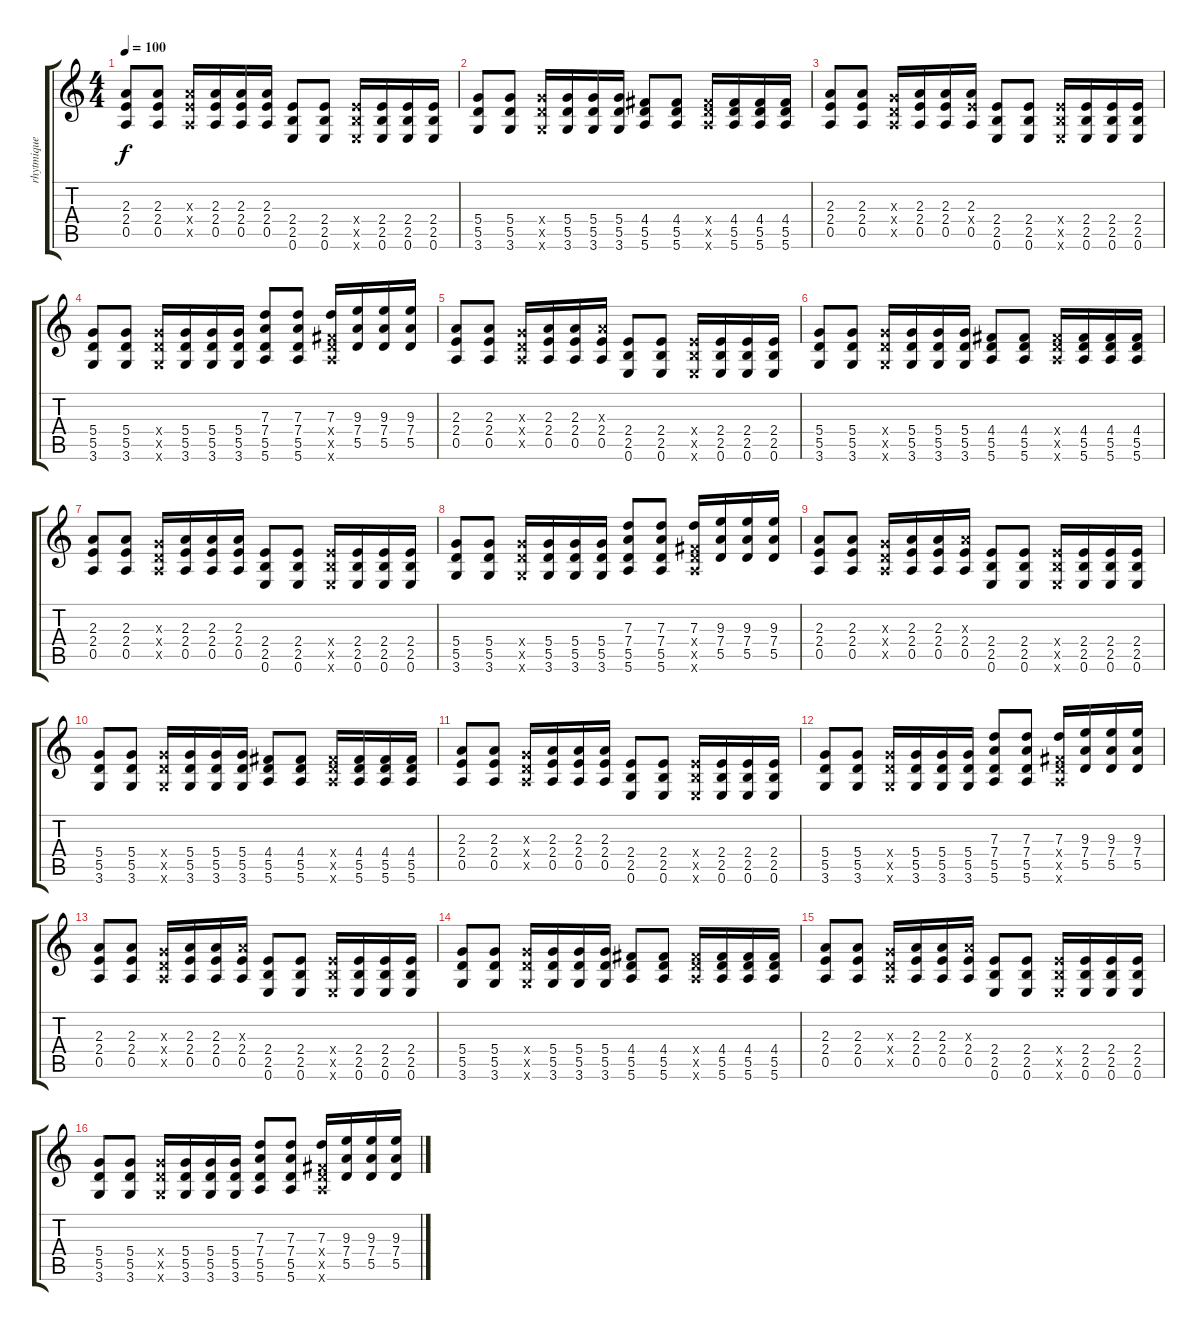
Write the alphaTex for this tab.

\track ("rhytmique 1" "rhytmique ") {instrument acousticguitarsteel}
\staff {score tabs}
\tuning (E4 B3 G3 D3 A2 E2) {hide}
\ts (4 4)
\tempo 100
\clef g2
\ks c
(2.3 2.4 0.5).8{dy f instrument acousticguitarsteel} (2.3 2.4 0.5).8 (2.3{x} 2.4{x} 0.5{x}).16 (2.3 2.4 0.5).16 (2.3 2.4 0.5).16 (2.3 2.4 0.5).16 (2.4 2.5 0.6).8 (2.4 2.5 0.6).8 (2.4{x} 2.5{x} 0.6{x}).16 (2.4 2.5 0.6).16 (2.4 2.5 0.6).16 (2.4 2.5 0.6).16 |
(5.4 5.5 3.6).8 (5.4 5.5 3.6).8 (5.4{x} 5.5{x} 3.6{x}).16 (5.4 5.5 3.6).16 (5.4 5.5 3.6).16 (5.4 5.5 3.6).16 (4.4 5.5 5.6).8 (4.4 5.5 5.6).8 (4.4{x} 5.5{x} 5.6{x}).16 (4.4 5.5 5.6).16 (4.4 5.5 5.6).16 (4.4 5.5 5.6).16 |
(2.3 2.4 0.5).8 (2.3 2.4 0.5).8 (0.3{x} 0.4{x} 0.5{x}).16 (2.3 2.4 0.5).16 (2.3 2.4 0.5).16 (2.3 2.4{x} 0.5).16 (2.4 2.5 0.6).8 (2.4 2.5 0.6).8 (2.4{x} 2.5{x} 0.6{x}).16 (2.4 2.5 0.6).16 (2.4 2.5 0.6).16 (2.4 2.5 0.6).16 |
(5.4 5.5 3.6).8 (5.4 5.5 3.6).8 (5.4{x} 5.5{x} 3.6{x}).16 (5.4 5.5 3.6).16 (5.4 5.5 3.6).16 (5.4 5.5 3.6).16 (7.3 7.4 5.5 5.6).8 (7.3 7.4 5.5 5.6).8 (7.3 4.4{x} 5.5{x} 5.6{x}).16{instrument overdrivenguitar} (9.3 7.4 5.5).16 (9.3 7.4 5.5).16 (9.3 7.4 5.5).16 |
(2.3 2.4 0.5).8{instrument overdrivenguitar} (2.3 2.4 0.5).8 (0.3{x} 0.4{x} 0.5{x}).16 (2.3 2.4 0.5).16 (2.3 2.4 0.5).16 (2.3{x} 2.4 0.5).16 (2.4 2.5 0.6).8 (2.4 2.5 0.6).8 (2.4{x} 2.5{x} 0.6{x}).16 (2.4 2.5 0.6).16 (2.4 2.5 0.6).16 (2.4 2.5 0.6).16 |
(5.4 5.5 3.6).8 (5.4 5.5 3.6).8 (5.4{x} 5.5{x} 3.6{x}).16 (5.4 5.5 3.6).16 (5.4 5.5 3.6).16 (5.4 5.5 3.6).16 (4.4 5.5 5.6).8 (4.4 5.5 5.6).8 (4.4{x} 5.5{x} 5.6{x}).16 (4.4 5.5 5.6).16 (4.4 5.5 5.6).16 (4.4 5.5 5.6).16 |
(2.3 2.4 0.5).8 (2.3 2.4 0.5).8 (0.3{x} 0.4{x} 0.5{x}).16 (2.3 2.4 0.5).16 (2.3 2.4 0.5).16 (2.3 2.4 0.5).16 (2.4 2.5 0.6).8 (2.4 2.5 0.6).8 (2.4{x} 2.5{x} 0.6{x}).16 (2.4 2.5 0.6).16 (2.4 2.5 0.6).16 (2.4 2.5 0.6).16 |
(5.4 5.5 3.6).8 (5.4 5.5 3.6).8 (5.4{x} 5.5{x} 3.6{x}).16 (5.4 5.5 3.6).16 (5.4 5.5 3.6).16 (5.4 5.5 3.6).16 (7.3 7.4 5.5 5.6).8 (7.3 7.4 5.5 5.6).8 (7.3 4.4{x} 5.5{x} 5.6{x}).16 (9.3 7.4 5.5).16 (9.3 7.4 5.5).16 (9.3 7.4 5.5).16 |
(2.3 2.4 0.5).8{instrument overdrivenguitar} (2.3 2.4 0.5).8 (0.3{x} 0.4{x} 0.5{x}).16 (2.3 2.4 0.5).16 (2.3 2.4 0.5).16 (2.3{x} 2.4 0.5).16 (2.4 2.5 0.6).8 (2.4 2.5 0.6).8 (2.4{x} 2.5{x} 0.6{x}).16 (2.4 2.5 0.6).16 (2.4 2.5 0.6).16 (2.4 2.5 0.6).16 |
(5.4 5.5 3.6).8 (5.4 5.5 3.6).8 (5.4{x} 5.5{x} 3.6{x}).16 (5.4 5.5 3.6).16 (5.4 5.5 3.6).16 (5.4 5.5 3.6).16 (4.4 5.5 5.6).8 (4.4 5.5 5.6).8 (4.4{x} 5.5{x} 5.6{x}).16 (4.4 5.5 5.6).16 (4.4 5.5 5.6).16 (4.4 5.5 5.6).16 |
(2.3 2.4 0.5).8 (2.3 2.4 0.5).8 (0.3{x} 0.4{x} 0.5{x}).16 (2.3 2.4 0.5).16 (2.3 2.4 0.5).16 (2.3 2.4 0.5).16 (2.4 2.5 0.6).8 (2.4 2.5 0.6).8 (2.4{x} 2.5{x} 0.6{x}).16 (2.4 2.5 0.6).16 (2.4 2.5 0.6).16 (2.4 2.5 0.6).16 |
(5.4 5.5 3.6).8 (5.4 5.5 3.6).8 (5.4{x} 5.5{x} 3.6{x}).16 (5.4 5.5 3.6).16 (5.4 5.5 3.6).16 (5.4 5.5 3.6).16 (7.3 7.4 5.5 5.6).8 (7.3 7.4 5.5 5.6).8 (7.3 4.4{x} 5.5{x} 5.6{x}).16 (9.3 7.4 5.5).16 (9.3 7.4 5.5).16 (9.3 7.4 5.5).16 |
(2.3 2.4 0.5).8{instrument overdrivenguitar} (2.3 2.4 0.5).8 (0.3{x} 0.4{x} 0.5{x}).16 (2.3 2.4 0.5).16 (2.3 2.4 0.5).16 (2.3{x} 2.4 0.5).16 (2.4 2.5 0.6).8 (2.4 2.5 0.6).8 (2.4{x} 2.5{x} 0.6{x}).16 (2.4 2.5 0.6).16 (2.4 2.5 0.6).16 (2.4 2.5 0.6).16 |
(5.4 5.5 3.6).8 (5.4 5.5 3.6).8 (5.4{x} 5.5{x} 3.6{x}).16 (5.4 5.5 3.6).16 (5.4 5.5 3.6).16 (5.4 5.5 3.6).16 (4.4 5.5 5.6).8 (4.4 5.5 5.6).8 (4.4{x} 5.5{x} 5.6{x}).16 (4.4 5.5 5.6).16 (4.4 5.5 5.6).16 (4.4 5.5 5.6).16 |
(2.3 2.4 0.5).8{instrument overdrivenguitar} (2.3 2.4 0.5).8 (0.3{x} 0.4{x} 0.5{x}).16 (2.3 2.4 0.5).16 (2.3 2.4 0.5).16 (2.3{x} 2.4 0.5).16 (2.4 2.5 0.6).8 (2.4 2.5 0.6).8 (2.4{x} 2.5{x} 0.6{x}).16 (2.4 2.5 0.6).16 (2.4 2.5 0.6).16 (2.4 2.5 0.6).16 |
(5.4 5.5 3.6).8{instrument acousticguitarsteel} (5.4 5.5 3.6).8 (5.4{x} 5.5{x} 3.6{x}).16 (5.4 5.5 3.6).16 (5.4 5.5 3.6).16 (5.4 5.5 3.6).16 (7.3 7.4 5.5 5.6).8 (7.3 7.4 5.5 5.6).8 (7.3 4.4{x} 5.5{x} 5.6{x}).16 (9.3 7.4 5.5).16 (9.3 7.4 5.5).16 (9.3 7.4 5.5).16
